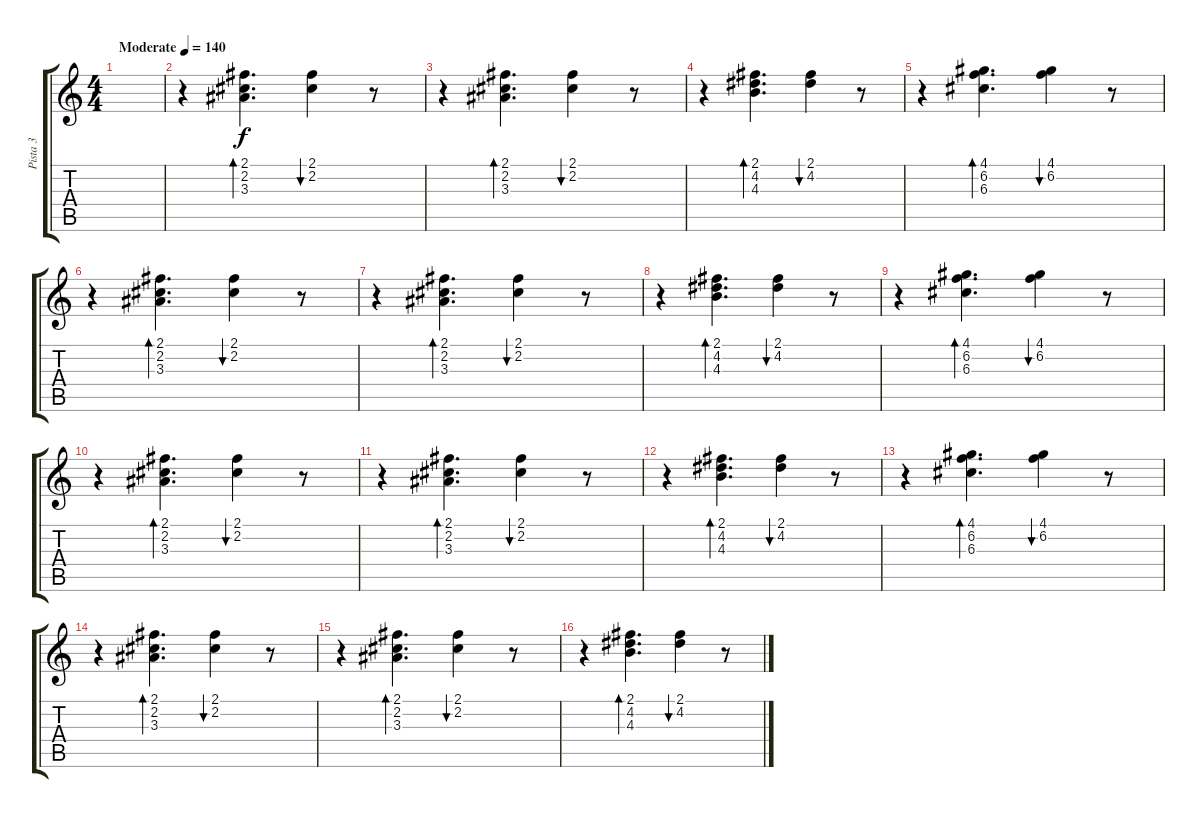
\track ("Pista 3" "Pista 3") {instrument electricguitarclean}
\staff {score tabs}
\tuning (E4 B3 G3 D3 A2 E2) {hide}
\ts (4 4)
\tempo (140 "Moderate")
\clef g2
\ks c
|
r.4 (2.1 2.2 3.3).4{d bd 240} (2.1 2.2).4{bu 120} r.8 |
r.4 (2.1 2.2 3.3).4{d bd 240} (2.1 2.2).4{bu 120} r.8 |
r.4 (2.1 4.2 4.3).4{d bd 240} (2.1 4.2).4{bu 120} r.8 |
r.4 (4.1 6.2 6.3).4{d bd 240} (4.1 6.2).4{bu 120} r.8 |
r.4 (2.1 2.2 3.3).4{d bd 240} (2.1 2.2).4{bu 120} r.8 |
r.4 (2.1 2.2 3.3).4{d bd 240} (2.1 2.2).4{bu 120} r.8 |
r.4 (2.1 4.2 4.3).4{d bd 240} (2.1 4.2).4{bu 120} r.8 |
r.4 (4.1 6.2 6.3).4{d bd 240} (4.1 6.2).4{bu 120} r.8 |
r.4 (2.1 2.2 3.3).4{d bd 240} (2.1 2.2).4{bu 120} r.8 |
r.4 (2.1 2.2 3.3).4{d bd 240} (2.1 2.2).4{bu 120} r.8 |
r.4 (2.1 4.2 4.3).4{d bd 240} (2.1 4.2).4{bu 120} r.8 |
r.4 (4.1 6.2 6.3).4{d bd 240} (4.1 6.2).4{bu 120} r.8 |
r.4 (2.1 2.2 3.3).4{d bd 240} (2.1 2.2).4{bu 120} r.8 |
r.4 (2.1 2.2 3.3).4{d bd 240} (2.1 2.2).4{bu 120} r.8 |
r.4 (2.1 4.2 4.3).4{d bd 240} (2.1 4.2).4{bu 120} r.8
